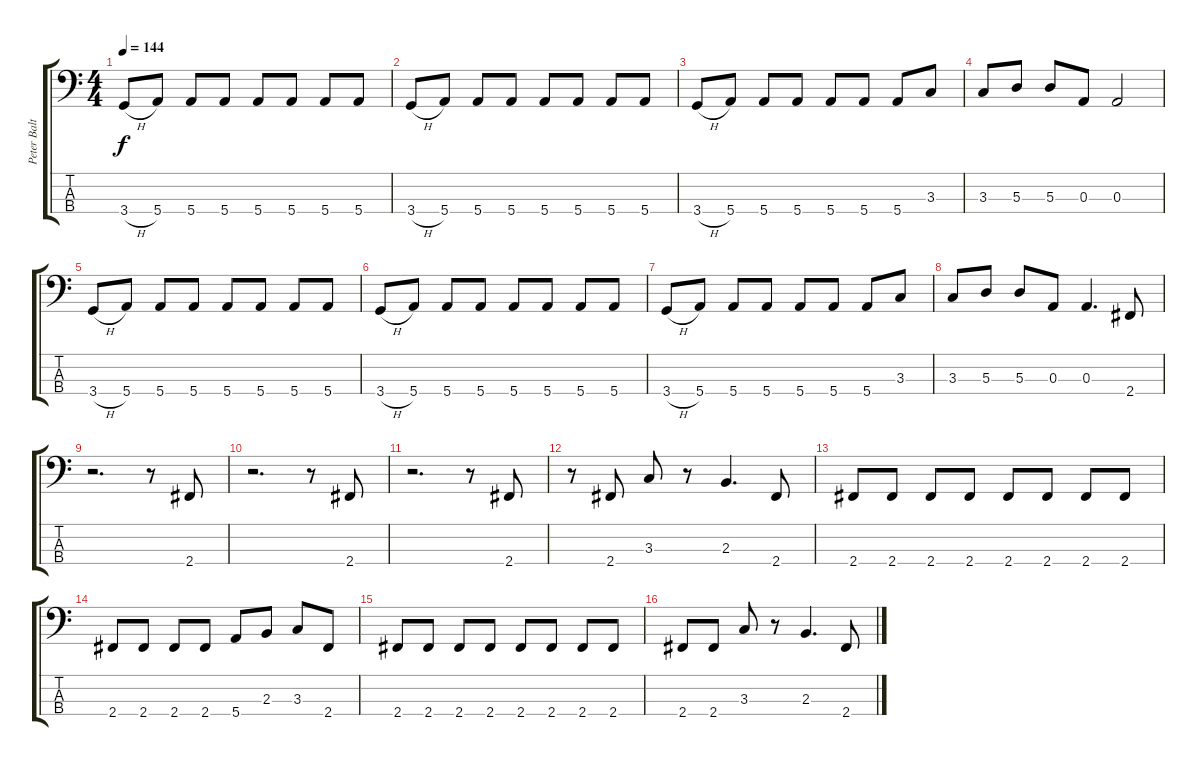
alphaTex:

\track ("Peter Baltes" "Peter Balt") {instrument electricbassfinger}
\staff {score tabs}
\tuning (G2 D2 A1 E1) {hide}
\ts (4 4)
\tempo 144
\clef f4
\ks c
3.4{h}.8{dy f} 5.4.8 5.4.8 5.4.8 5.4.8 5.4.8 5.4.8 5.4.8 |
3.4{h}.8 5.4.8 5.4.8 5.4.8 5.4.8 5.4.8 5.4.8 5.4.8 |
3.4{h}.8 5.4.8 5.4.8 5.4.8 5.4.8 5.4.8 5.4.8 3.3.8 |
3.3.8 5.3.8 5.3.8 0.3.8 0.3.2 |
3.4{h}.8 5.4.8 5.4.8 5.4.8 5.4.8 5.4.8 5.4.8 5.4.8 |
3.4{h}.8 5.4.8 5.4.8 5.4.8 5.4.8 5.4.8 5.4.8 5.4.8 |
3.4{h}.8 5.4.8 5.4.8 5.4.8 5.4.8 5.4.8 5.4.8 3.3.8 |
3.3.8 5.3.8 5.3.8 0.3.8 0.3.4{d} 2.4.8 |
r.2{d} r.8 2.4.8 |
r.2{d} r.8 2.4.8 |
r.2{d} r.8 2.4.8 |
r.8 2.4.8 3.3.8 r.8 2.3.4{d} 2.4.8 |
2.4.8 2.4.8 2.4.8 2.4.8 2.4.8 2.4.8 2.4.8 2.4.8 |
2.4.8 2.4.8 2.4.8 2.4.8 5.4.8 2.3.8 3.3.8 2.4.8 |
2.4.8 2.4.8 2.4.8 2.4.8 2.4.8 2.4.8 2.4.8 2.4.8 |
2.4.8 2.4.8 3.3.8 r.8 2.3.4{d} 2.4.8
